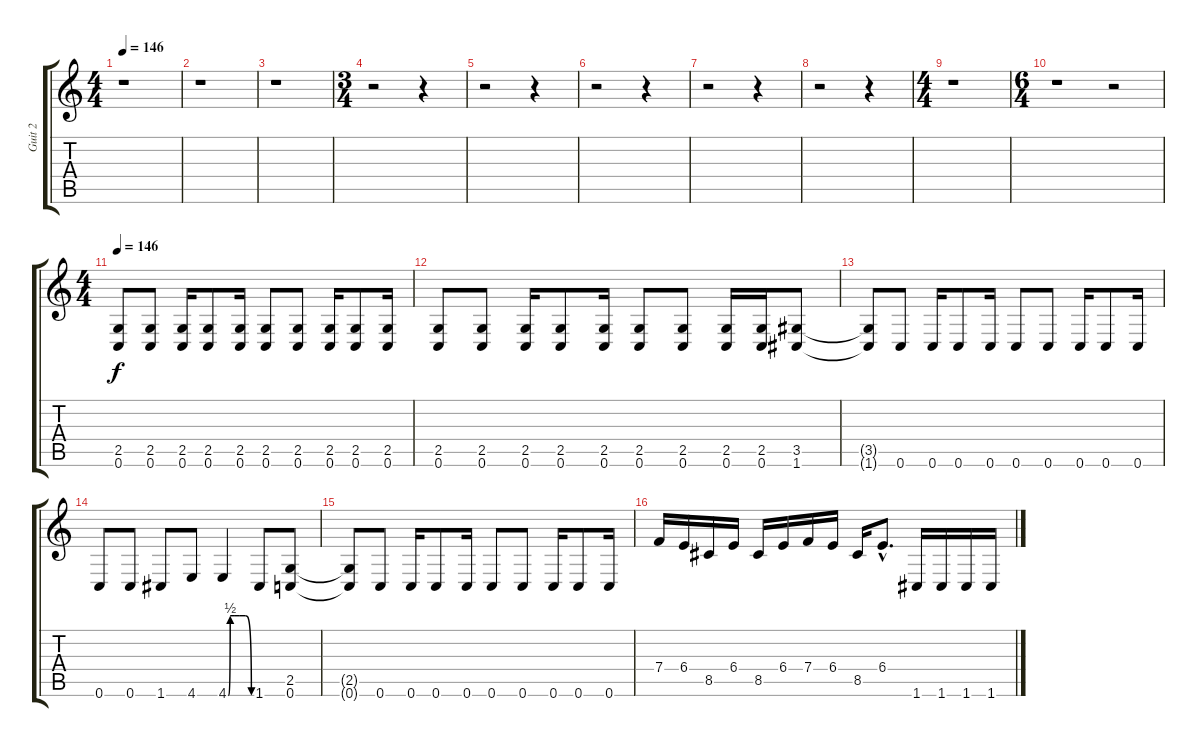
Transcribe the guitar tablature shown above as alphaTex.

\track ("Guit 2" "Guit 2") {instrument distortionguitar}
\staff {score tabs}
\tuning (C4 G3 Eb3 Bb2 F2 C2) {hide}
\ts (4 4)
\tempo 146
\tempo 140
\tempo 146
\clef g2
\ks c
r.1{dy f volume 0 instrument distortionguitar} |
r.1 |
r.1 |
\ts (3 4)
r.2 r.4 |
r.2 r.4 |
r.2 r.4 |
r.2 r.4 |
r.2 r.4 |
\ts (4 4)
r.1 |
\ts (6 4)
r.1 r.2 |
\ts (4 4)
\tempo 146
(2.5 0.6).8{volume 14} (2.5 0.6).8 (2.5 0.6).16 (2.5 0.6).8 (2.5 0.6).16 (2.5 0.6).8 (2.5 0.6).8 (2.5 0.6).16 (2.5 0.6).8 (2.5 0.6).16 |
(2.5 0.6).8 (2.5 0.6).8 (2.5 0.6).16 (2.5 0.6).8 (2.5 0.6).16 (2.5 0.6).8 (2.5 0.6).8 (2.5 0.6).16 (2.5 0.6).16 (3.5 1.6).8 |
(3.5{t} 1.6{t}).8 0.6.8 0.6.16 0.6.8 0.6.16 0.6.8 0.6.8 0.6.16 0.6.8 0.6.16 |
0.6.8 0.6.8 1.6.8 4.6.8 4.6{be (custom 0 0 5 2 15 2 30 2 45 2 60 0)}.4 1.6.8 (2.5 0.6).8 |
(2.5{t} 0.6{t}).8 0.6.8 0.6.16 0.6.8 0.6.16 0.6.8 0.6.8 0.6.16 0.6.8 0.6.16 |
7.4.16 6.4.16 8.5.16 6.4.16 8.5.16 6.4.16 7.4.16 6.4.16 8.5.16 6.4{hac}.8{d} 1.6.16 1.6.16 1.6.16 1.6.16
